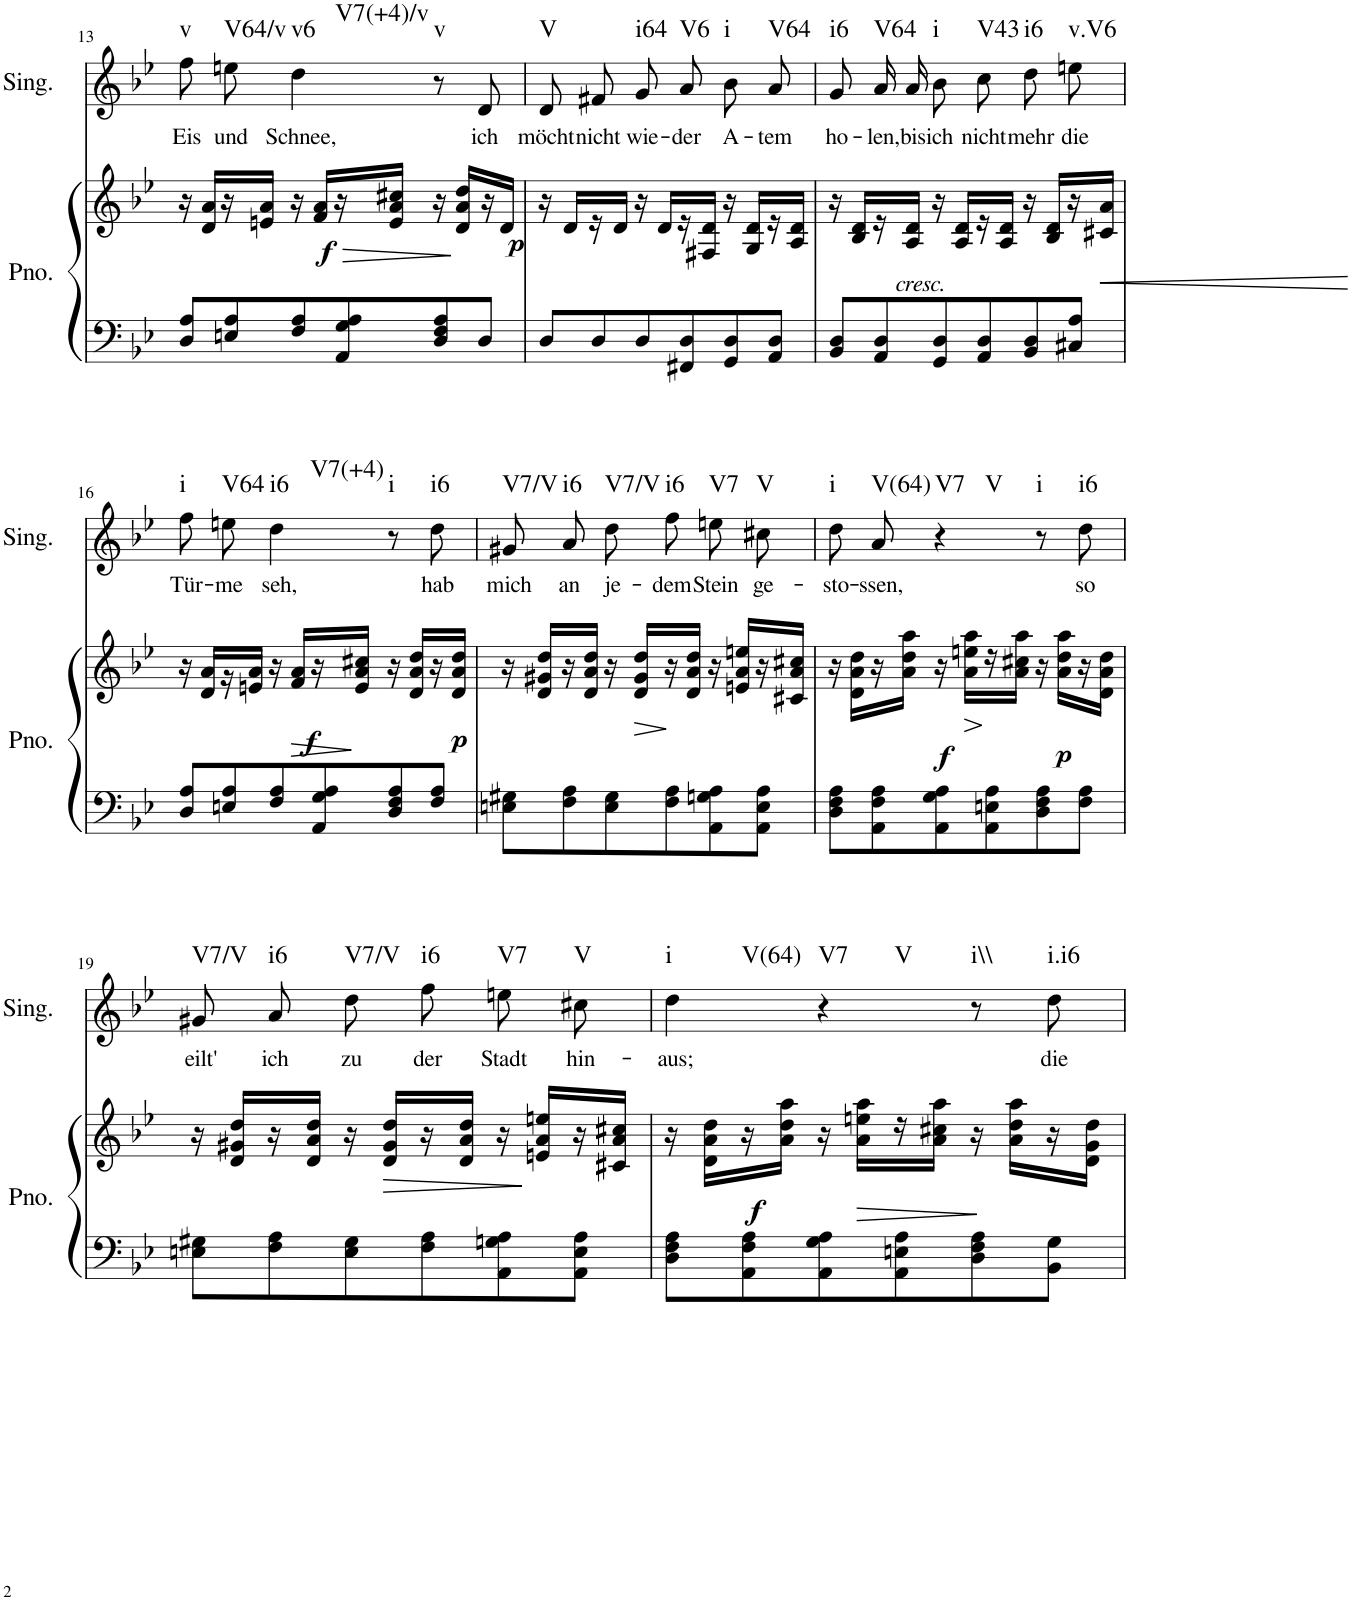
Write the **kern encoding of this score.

**kern	**kern	**dynam	**kern	**text	**harte
*part2	*part2	*part2	*part1	*part1	*part1
*staff3	*staff2	*staff2/3	*staff1	*staff1	*
*I"Pianoforte	*	*	*I"Singstimme	*	*
*I'Pno.	*	*	*I'Sing.	*	*
!!LO:PB:g=z
*clefF4	*clefG2	*	*clefG2	*	*
*k[b-e-]	*k[b-e-]	*	*k[b-e-]	*	*
*M3/4	*M3/4	*	*M3/4	*	*
=13	=13	=13	=13	=13	=13
!	!	!	!	!LO:LY:b	!LO:H:kt=v
8D/ 8A/L	16r	.	8ff\	Eis	N
.	16d/ 16a/LL	.	.	.	.
!	!	!	!	!LO:LY:b	!LO:H:kt=V64/v
8En/ 8A/	16r	.	8een\	und	N
.	16en/ 16a/JJ	.	.	.	.
!	!	!	!	!LO:LY:b	!LO:H:n=1:kt=v6
!	!	!	!	!	!LO:H:n=2:kt=V7(+4)/v
8F/ 8A/	16r	.	4dd\	Schnee,	N N
!	!	!LO:HP:b	!	!	!
!	!	!LO:DY:n=1:b	!	!	!
.	16f/ 16a/LL	> f	.	.	.
8AA/ 8G/ 8A/	16r	.	.	.	.
.	16e/ 16a/ 16cc#X/JJ	.	.	.	.
!	!	!	!	!	!LO:H:kt=v
8D/ 8F/ 8A/	16r	.	8r	.	N
.	16d/ 16a/ 16dd/LL	.	.	.	.
!	!	!	!	!LO:LY:b	!
8D/J	16r	.	8d/	ich	.
!	!	!LO:DY:n=2:b	!	!	!
.	16d/JJ	p	.	.	.
.	.	]	.	.	.
=14	=14	=14	=14	=14	=14
!	!	!	!	!LO:LY:b	!LO:H:kt=V
8D/L	16r	.	8d/L	möcht	N
.	16d/LL	.	.	.	.
!	!	!	!	!LO:LY:b	!
8D/	16r	.	8f#X/J	nicht	.
.	16d/JJ	.	.	.	.
!	!	!	!	!LO:LY:b	!LO:H:kt=i64
8D/	16r	.	8g/	wie-	N
.	16d/LL	.	.	.	.
!	!	!	!	!LO:LY:b	!LO:H:kt=V6
8FF#X/ 8D/	16r	.	8a/	-der	N
.	16F#X/ 16d/JJ	.	.	.	.
!	!	!	!	!LO:LY:b	!LO:H:kt=i
8GG/ 8D/	16r	.	8b-\	A-	N
.	16G/ 16d/LL	.	.	.	.
!	!	!	!	!LO:LY:b	!LO:H:kt=V64
8AA/ 8D/J	16r	.	8a/	-tem	N
.	16A/ 16d/JJ	.	.	.	.
=15	=15	=15	=15	=15	=15
!	!	!	!	!LO:LY:b	!LO:H:kt=i6
8BB-/ 8D/L	16r	.	8g/	ho-	N
.	16B-/ 16d/LL	.	.	.	.
!	!	!	!	!LO:LY:b	!LO:H:kt=V64
8AA/ 8D/	16r	.	16a/LL	-len,	N
!	!LO:TX:b:i:t=cresc.	!	!	!	!
!	!	!	!	!LO:LY:b	!
.	16A/ 16d/JJ	.	16a/JJ	bis	.
!	!	!	!	!LO:LY:b	!LO:H:kt=i
8GG/ 8D/	16r	.	8b-\	ich	N
.	16A/ 16d/LL	.	.	.	.
!	!	!	!	!LO:LY:b	!LO:H:kt=V43
8AA/ 8D/	16r	.	8cc\	nicht	N
.	16A/ 16d/JJ	.	.	.	.
!	!	!	!	!LO:LY:b	!LO:H:kt=i6
8BB-/ 8D/	16r	.	8dd\	mehr	N
.	16B-/ 16d/LL	.	.	.	.
!	!	!	!	!LO:LY:b	!LO:H:kt=v.V6
8C#X/ 8A/J	16r	.	8een\	die	N
!	!	!LO:HP:b	!	!	!
.	16c#X/ 16a/JJ	<	.	.	.
.	.	[	.	.	.
!!LO:LB:g=z
=16	=16	=16	=16	=16	=16
!	!	!	!	!LO:LY:b	!LO:H:kt=i
8D/ 8A/L	16r	.	8ff\	Tür-	N
.	16d/ 16a/LL	.	.	.	.
!	!	!	!	!LO:LY:b	!LO:H:kt=V64
8En/ 8A/	16r	.	8een\	-me	N
.	16en/ 16a/JJ	.	.	.	.
!	!	!	!	!LO:LY:b	!LO:H:n=1:kt=i6
!	!	!	!	!	!LO:H:n=2:kt=V7(+4)
8F/ 8A/	16r	.	4dd\	seh,	N N
!	!	!LO:HP:b	!	!	!
.	16f/ 16a/LL	>	.	.	.
!	!	!LO:DY:b	!	!	!
8AA/ 8G/ 8A/	16r	f	.	.	.
.	16e/ 16a/ 16cc#X/JJ	.	.	.	.
!	!	!	!	!	!LO:H:kt=i
8D/ 8F/ 8A/	16r	.	8r	.	N
.	16d/ 16a/ 16dd/LL	.	.	.	.
!	!	!	!	!LO:LY:b	!LO:H:kt=i6
8F/ 8A/J	16r	.	8dd\	hab	N
!	!	!LO:DY:b	!	!	!
.	16d/ 16a/ 16dd/JJ	p	.	.	.
.	.	]	.	.	.
=17	=17	=17	=17	=17	=17
!	!	!	!	!LO:LY:b	!LO:H:kt=V7/V
8En\ 8G#X\L	16r	.	8g#X/	mich	N
.	16d/ 16g#X/ 16dd/LL	.	.	.	.
!	!	!	!	!LO:LY:b	!LO:H:kt=i6
8F\ 8A\	16r	.	8a/	an	N
.	16d/ 16a/ 16dd/JJ	.	.	.	.
!	!	!	!	!LO:LY:b	!LO:H:kt=V7/V
8E\ 8G#\	16r	.	8dd\	je-	N
!	!	!LO:HP:b	!	!	!
.	16d/ 16g#/ 16dd/LL	>	.	.	.
!	!	!	!	!LO:LY:b	!LO:H:kt=i6
8F\ 8A\	16r	.	8ff\	-dem	N
.	16d/ 16a/ 16dd/JJ	.	.	.	.
!	!	!	!	!LO:LY:b	!LO:H:kt=V7
8AA\ 8Gn\ 8A\	16r	.	8een\	Stein	N
.	16en/ 16a/ 16een/LL	.	.	.	.
!	!	!	!	!LO:LY:b	!LO:H:kt=V
8AA\ 8E\ 8A\J	16r	.	8cc#X\	ge-	N
.	16c#X/ 16a/ 16cc#X/JJ	.	.	.	.
.	.	]	.	.	.
=18	=18	=18	=18	=18	=18
!	!	!	!	!LO:LY:b	!LO:H:kt=i
8D\ 8F\ 8A\L	16r	.	8dd\	-sto-	N
.	16d\ 16a\ 16dd\LL	.	.	.	.
!	!	!	!	!LO:LY:b	!LO:H:kt=V(64)
8AA\ 8F\ 8A\	16r	.	8a/	-ssen,	N
.	16a\ 16dd\ 16aa\JJ	.	.	.	.
!	!	!LO:DY:a=2	!	!	!LO:H:n=1:kt=V7
!	!	!	!	!	!LO:H:n=2:kt=V
8AA\ 8G\ 8A\	16r	f	4r	.	N N
!	!	!LO:HP:b	!	!	!
.	16a\ 16een\ 16aa\LL	>	.	.	.
8AA\ 8En\ 8A\	16r	.	.	.	.
.	16a\ 16cc#X\ 16aa\JJ	.	.	.	.
!	!	!LO:DY:a=2	!	!	!LO:H:kt=i
8D\ 8F\ 8A\	16r	p	8r	.	N
.	16a\ 16dd\ 16aa\LL	.	.	.	.
!	!	!	!	!LO:LY:b	!LO:H:kt=i6
8F\ 8A\J	16r	.	8dd\	so	N
.	16d\ 16a\ 16dd\JJ	.	.	.	.
.	.	]	.	.	.
!!LO:LB:g=z
=19	=19	=19	=19	=19	=19
!	!	!	!	!LO:LY:b	!LO:H:kt=V7/V
8En\ 8G#X\L	16r	.	8g#X/	eilt'	N
.	16d/ 16g#X/ 16dd/LL	.	.	.	.
!	!	!	!	!LO:LY:b	!LO:H:kt=i6
8F\ 8A\	16r	.	8a/	ich	N
.	16d/ 16a/ 16dd/JJ	.	.	.	.
!	!	!	!	!LO:LY:b	!LO:H:kt=V7/V
8E\ 8G#\	16r	.	8dd\	zu	N
!	!	!LO:HP:b	!	!	!
.	16d/ 16g#/ 16dd/LL	>	.	.	.
!	!	!	!	!LO:LY:b	!LO:H:kt=i6
8F\ 8A\	16r	.	8ff\	der	N
.	16d/ 16a/ 16dd/JJ	.	.	.	.
!	!	!	!	!LO:LY:b	!LO:H:kt=V7
8AA\ 8Gn\ 8A\	16r	.	8een\	Stadt	N
.	16en/ 16a/ 16een/LL	.	.	.	.
!	!	!	!	!LO:LY:b	!LO:H:kt=V
8AA\ 8E\ 8A\J	16r	.	8cc#X\	hin-	N
.	16c#X/ 16a/ 16cc#X/JJ	.	.	.	.
.	.	]	.	.	.
=20	=20	=20	=20	=20	=20
!	!	!	!	!LO:LY:b	!LO:H:n=1:kt=i
!	!	!	!	!	!LO:H:n=2:kt=V(64)
8D\ 8F\ 8A\L	16r	.	4dd\	-aus;	N N
.	16d\ 16a\ 16dd\LL	.	.	.	.
!	!	!LO:DY:b	!	!	!
8AA\ 8F\ 8A\	16r	f	.	.	.
.	16a\ 16dd\ 16aa\JJ	.	.	.	.
!	!	!	!	!	!LO:H:n=1:kt=V7
!	!	!	!	!	!LO:H:n=2:kt=V
8AA\ 8G\ 8A\	16r	.	4r	.	N N
!	!	!LO:HP:b	!	!	!
.	16a\ 16een\ 16aa\LL	>	.	.	.
8AA\ 8En\ 8A\	16r	.	.	.	.
.	16a\ 16cc#X\ 16aa\JJ	.	.	.	.
!	!	!	!	!	!LO:H:kt=i\\
8D\ 8F\ 8A\	16r	.	8r	.	N
.	16a\ 16dd\ 16aa\LL	.	.	.	.
!	!	!	!	!LO:LY:b	!LO:H:kt=i.i6
8BB-\ 8G\J	16r	.	8dd\	die	N
.	16d\ 16g\ 16dd\JJ	.	.	.	.
.	.	]	.	.	.
=	=	=	=	=	=
*-	*-	*-	*-	*-	*-
